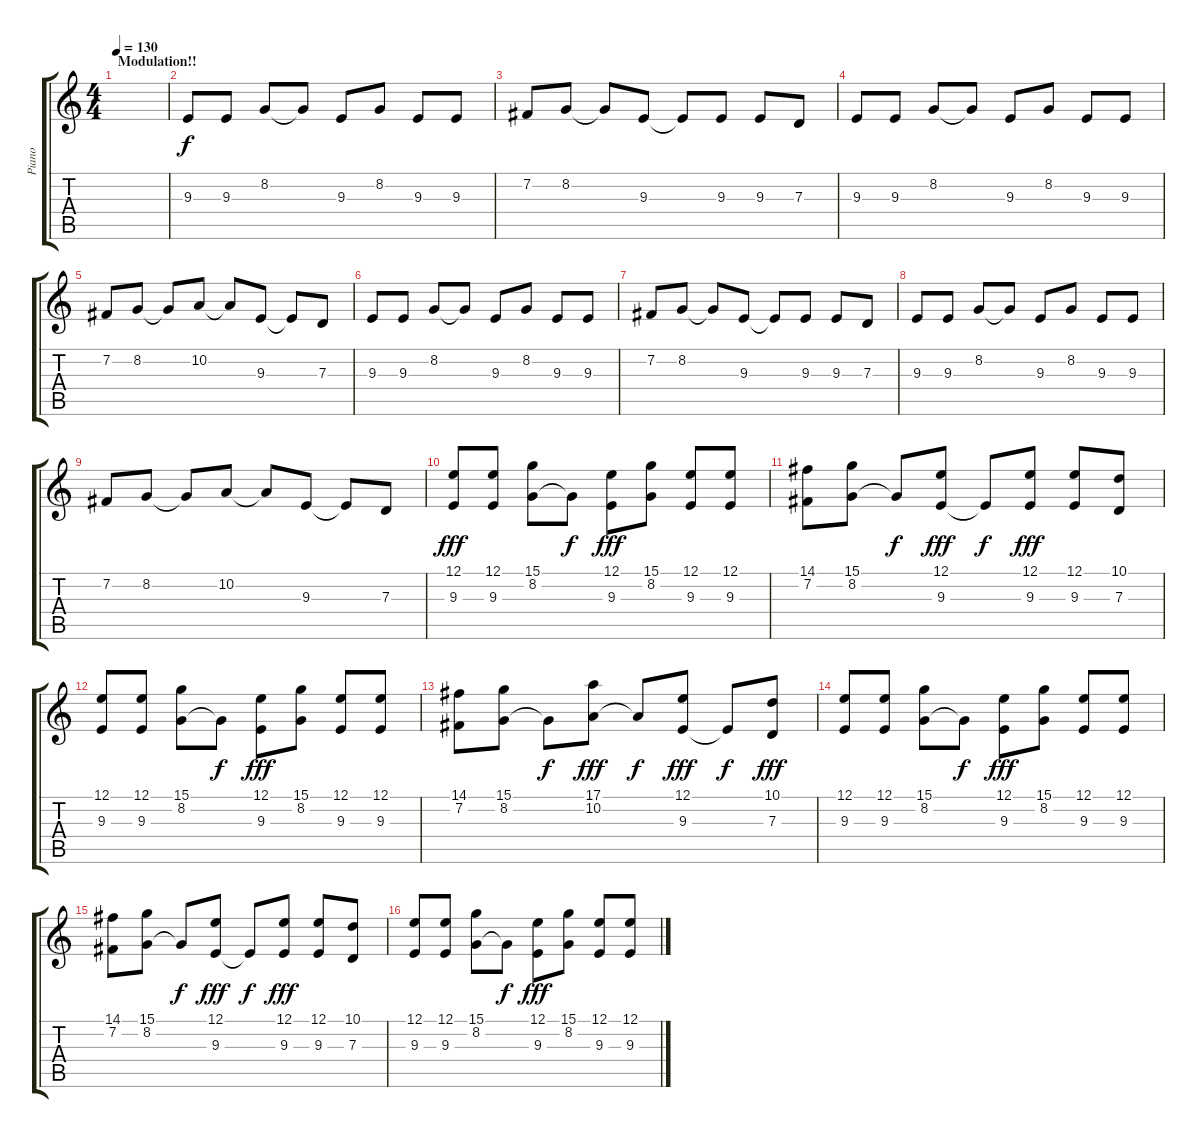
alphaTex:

\track ("Piano" "Piano") {instrument acousticgrandpiano}
\staff {score tabs}
\tuning (E4 B3 G3 D3 A2 E2) {hide}
\ts (4 4)
\section ("" "Modulation!!")
\tempo 130
\clef g2
\ks c
|
9.3.8{instrument stringensemble1} 9.3.8 8.2.8 8.2{t}.8 9.3.8 8.2.8 9.3.8 9.3.8 |
7.2.8 8.2.8 8.2{t}.8 9.3.8 9.3{t}.8 9.3.8 9.3.8 7.3.8 |
9.3.8 9.3.8 8.2.8 8.2{t}.8 9.3.8 8.2.8 9.3.8 9.3.8 |
7.2.8 8.2.8 8.2{t}.8 10.2.8 10.2{t}.8 9.3.8 9.3{t}.8 7.3.8 |
9.3.8{instrument stringensemble1} 9.3.8 8.2.8 8.2{t}.8 9.3.8 8.2.8 9.3.8 9.3.8 |
7.2.8 8.2.8 8.2{t}.8 9.3.8 9.3{t}.8 9.3.8 9.3.8 7.3.8 |
9.3.8 9.3.8 8.2.8 8.2{t}.8 9.3.8 8.2.8 9.3.8 9.3.8 |
7.2.8 8.2.8 8.2{t}.8 10.2.8 10.2{t}.8 9.3.8 9.3{t}.8 7.3.8 |
(12.1 9.3).8{dy fff volume 11 instrument fx5brightness} (12.1 9.3).8 (15.1 8.2).8 8.2{t}.8{dy f} (12.1 9.3).8{dy fff} (15.1 8.2).8 (12.1 9.3).8 (12.1 9.3).8 |
(14.1 7.2).8 (15.1 8.2).8 8.2{t}.8{dy f} (12.1 9.3).8{dy fff} 9.3{t}.8{dy f} (12.1 9.3).8{dy fff} (12.1 9.3).8 (10.1 7.3).8 |
(12.1 9.3).8{instrument fx5brightness} (12.1 9.3).8 (15.1 8.2).8 8.2{t}.8{dy f} (12.1 9.3).8{dy fff} (15.1 8.2).8 (12.1 9.3).8 (12.1 9.3).8 |
(14.1 7.2).8 (15.1 8.2).8 8.2{t}.8{dy f} (17.1 10.2).8{dy fff} 10.2{t}.8{dy f} (12.1 9.3).8{dy fff} 9.3{t}.8{dy f} (10.1 7.3).8{dy fff} |
(12.1 9.3).8{instrument fx5brightness} (12.1 9.3).8 (15.1 8.2).8 8.2{t}.8{dy f} (12.1 9.3).8{dy fff} (15.1 8.2).8 (12.1 9.3).8 (12.1 9.3).8 |
(14.1 7.2).8 (15.1 8.2).8 8.2{t}.8{dy f} (12.1 9.3).8{dy fff} 9.3{t}.8{dy f} (12.1 9.3).8{dy fff} (12.1 9.3).8 (10.1 7.3).8 |
(12.1 9.3).8{instrument fx5brightness} (12.1 9.3).8 (15.1 8.2).8 8.2{t}.8{dy f} (12.1 9.3).8{dy fff} (15.1 8.2).8 (12.1 9.3).8 (12.1 9.3).8
